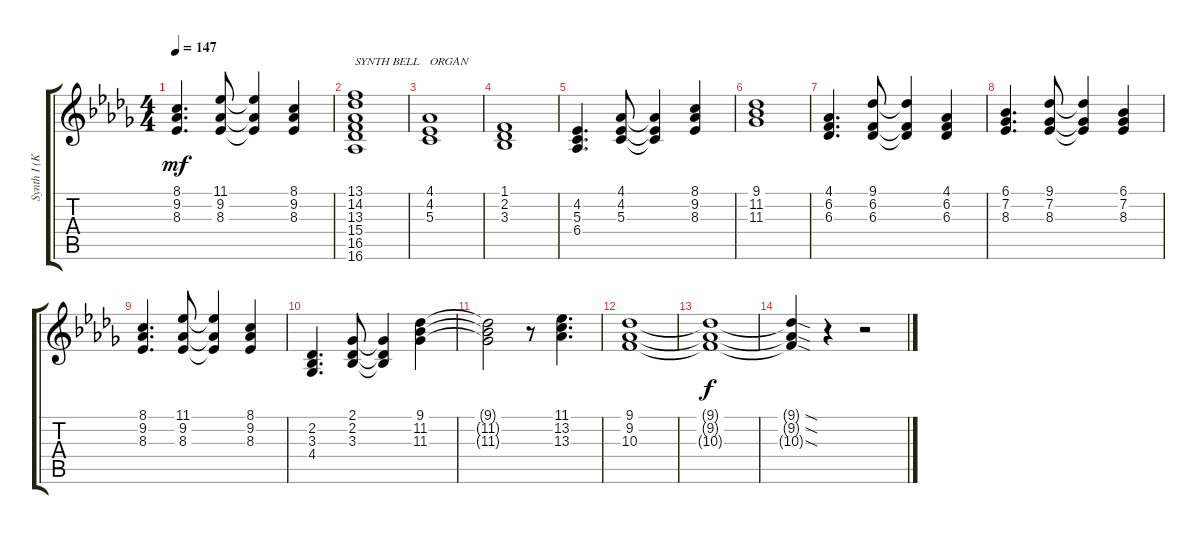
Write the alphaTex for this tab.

\track ("Synth I (Kotobuki Tsumugi)" "Synth I (K") {instrument drawbarorgan}
\staff {score tabs}
\tuning (E4 B3 G3 D3 A2 E2) {hide}
\ts (4 4)
\tempo 147
\clef g2
\ks db
(8.1 9.2 8.3).4{d dy mf} (11.1 9.2 8.3).8 (11.1{t} 9.2{t} 8.3{t}).4 (8.1 9.2 8.3).4 |
(13.1 14.2 13.3 15.4 16.5 16.6).1{txt "SYNTH BELL"} |
(4.1 4.2 5.3).1{txt "ORGAN"} |
(1.1 2.2 3.3).1 |
(4.2 5.3 6.4).4{d} (4.1 4.2 5.3).8 (4.1{t} 4.2{t} 5.3{t}).4 (8.1 9.2 8.3).4 |
(9.1 11.2 11.3).1 |
(4.1 6.2 6.3).4{d} (9.1 6.2 6.3).8 (9.1{t} 6.2{t} 6.3{t}).4 (4.1 6.2 6.3).4 |
(6.1 7.2 8.3).4{d} (9.1 7.2 8.3).8 (9.1{t} 7.2{t} 8.3{t}).4 (6.1 7.2 8.3).4 |
(8.1 9.2 8.3).4{d} (11.1 9.2 8.3).8 (11.1{t} 9.2{t} 8.3{t}).4 (8.1 9.2 8.3).4 |
(2.2 3.3 4.4).4{d} (2.1 2.2 3.3).8 (2.1{t} 2.2{t} 3.3{t}).4 (9.1 11.2 11.3).4 |
(9.1{t} 11.2{t} 11.3{t}).2 r.8 (11.1 13.2 13.3).4{d} |
(9.1 9.2 10.3).1 |
(9.1{t} 9.2{t} 10.3{t}).1{dy f} |
(9.1{sod t} 9.2{sod t} 10.3{sod t}).4 r.4 r.2
